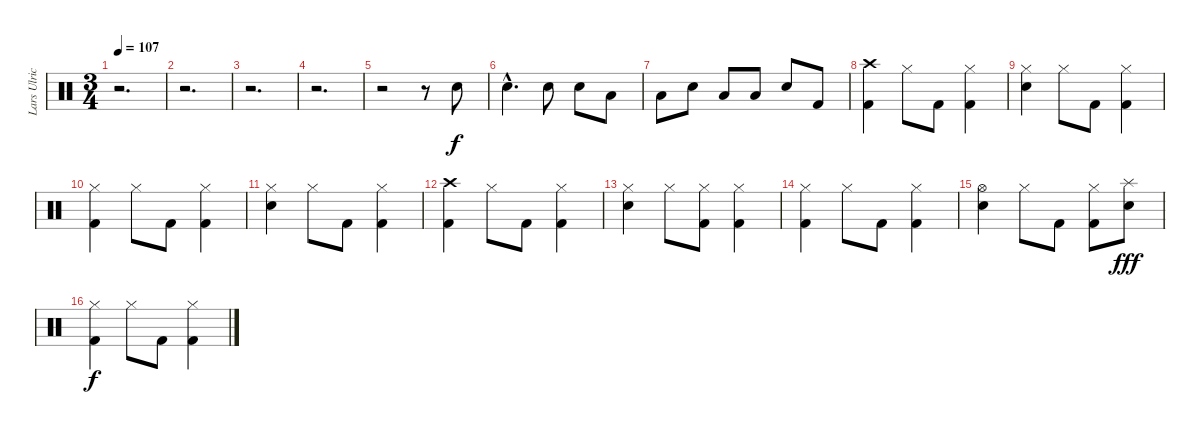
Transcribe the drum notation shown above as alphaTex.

\track ("Lars Ulrich" "Lars Ulric") {instrument percussion}
\staff {score}
\articulation defaults
\ts (3 4)
\tempo 107
\clef neutral
\ks c
r.2{d dy f} |
r.2{d} |
r.2{d} |
r.2{d} |
r.2 r.8 "Electric Snare (hit)".8 |
"Electric Snare (hit)"{hac}.4{d} "Electric Snare (hit)".8 "Electric Snare (hit)".8 "Low Tom (hit)".8 |
"Low Tom (hit)".8 "Electric Snare (hit)".8 "Low Tom (hit)".8 "Low Tom (hit)".8 "Electric Snare (hit)".8 "Kick (hit) 2".8 |
("Crash high (hit)" "Kick (hit) 2").4 "Hi-Hat (closed)".8 "Kick (hit) 2".8 ("Hi-Hat (closed)" "Kick (hit) 2").4 |
("Hi-Hat (closed)" "Electric Snare (hit)").4 "Hi-Hat (closed)".8 "Kick (hit) 2".8 ("Hi-Hat (closed)" "Kick (hit) 2").4 |
("Hi-Hat (closed)" "Kick (hit) 2").4 "Hi-Hat (closed)".8 "Kick (hit) 2".8 ("Hi-Hat (closed)" "Kick (hit) 2").4 |
("Hi-Hat (closed)" "Electric Snare (hit)").4 "Hi-Hat (closed)".8 "Kick (hit) 2".8 ("Hi-Hat (closed)" "Kick (hit) 2").4 |
("Crash high (hit)" "Kick (hit) 2").4 "Hi-Hat (closed)".8 "Kick (hit) 2".8 ("Hi-Hat (closed)" "Kick (hit) 2").4 |
("Hi-Hat (closed)" "Electric Snare (hit)").4 "Hi-Hat (closed)".8 ("Hi-Hat (closed)" "Kick (hit) 2").8 ("Hi-Hat (closed)" "Kick (hit) 2").4 |
("Hi-Hat (closed)" "Kick (hit) 2").4 "Hi-Hat (closed)".8 "Kick (hit) 2".8 ("Hi-Hat (closed)" "Kick (hit) 2").4 |
("Hi-Hat (open)" "Electric Snare (hit)").4 "Hi-Hat (closed)".8 "Kick (hit) 2".8 ("Hi-Hat (closed)" "Kick (hit) 2").8 ("Splash (hit)" "Electric Snare (hit)").8{dy fff} |
("Hi-Hat (closed)" "Kick (hit) 2").4{dy f} "Hi-Hat (closed)".8 "Kick (hit) 2".8 ("Hi-Hat (closed)" "Kick (hit) 2").4
